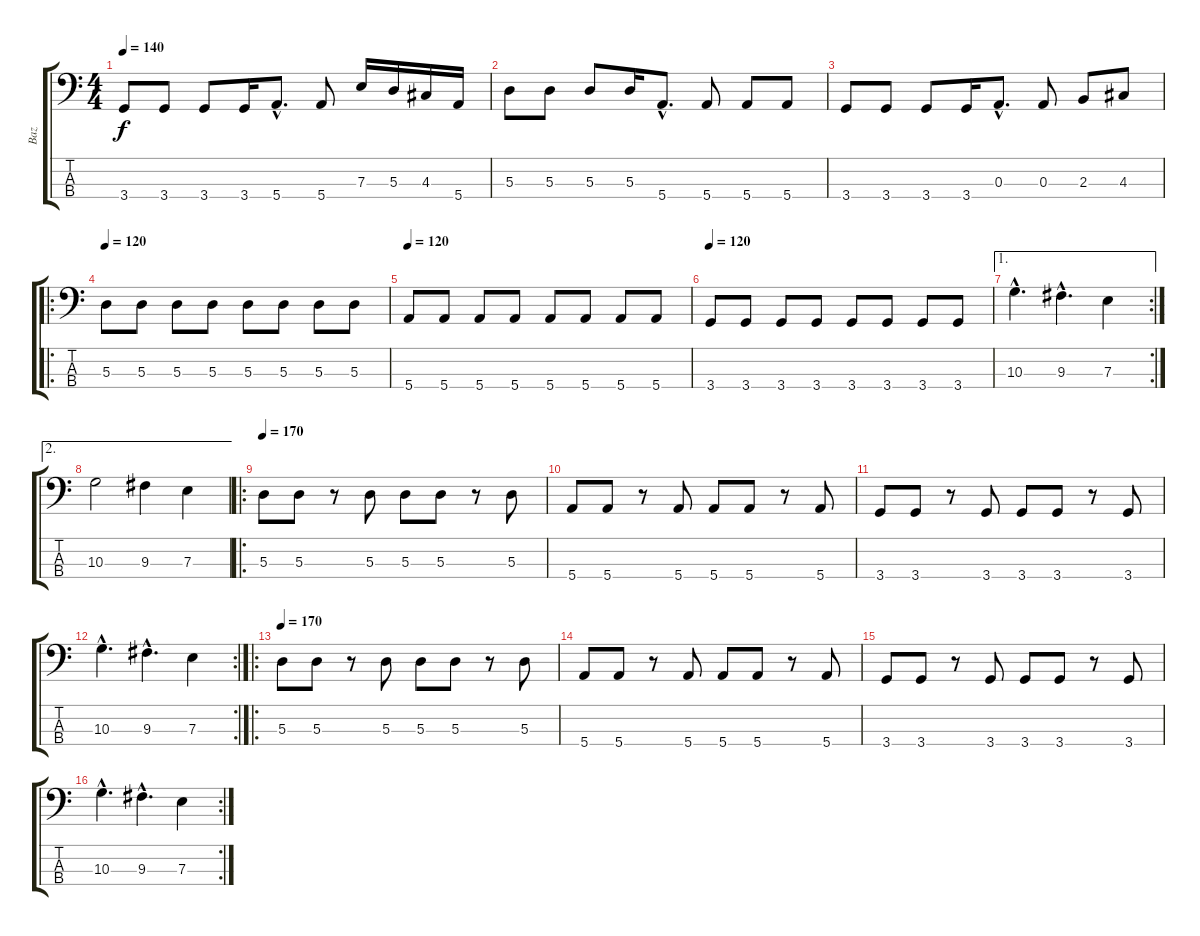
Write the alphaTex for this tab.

\track ("Baz" "Baz") {instrument electricbasspick}
\staff {score tabs}
\tuning (G2 D2 A1 E1) {hide}
\ts (4 4)
\tempo 140
\clef f4
\ks c
3.4.8{dy f} 3.4.8 3.4.8 3.4.16 5.4{hac}.8{d} 5.4.8 7.3.16 5.3.16 4.3.16 5.4.16 |
5.3.8 5.3.8 5.3.8 5.3.16 5.4{hac}.8{d} 5.4.8 5.4.8 5.4.8 |
3.4.8 3.4.8 3.4.8 3.4.16 0.3{hac}.8{d} 0.3.8 2.3.8 4.3.8 |
\ro
\tempo 120
5.3.8 5.3.8 5.3.8 5.3.8 5.3.8 5.3.8 5.3.8 5.3.8 |
\tempo 120
5.4.8 5.4.8 5.4.8 5.4.8 5.4.8 5.4.8 5.4.8 5.4.8 |
\tempo 120
3.4.8 3.4.8 3.4.8 3.4.8 3.4.8 3.4.8 3.4.8 3.4.8 |
\ae 1
\rc 2
10.3{hac}.4{d} 9.3{hac}.4{d} 7.3.4 |
\ae 2
10.3.2 9.3.4 7.3.4 |
\ro
\tempo 170
5.3.8 5.3.8 r.8 5.3.8 5.3.8 5.3.8 r.8 5.3.8 |
5.4.8 5.4.8 r.8 5.4.8 5.4.8 5.4.8 r.8 5.4.8 |
3.4.8 3.4.8 r.8 3.4.8 3.4.8 3.4.8 r.8 3.4.8 |
\rc 2
10.3{hac}.4{d} 9.3{hac}.4{d} 7.3.4 |
\ro
\tempo 170
5.3.8 5.3.8 r.8 5.3.8 5.3.8 5.3.8 r.8 5.3.8 |
5.4.8 5.4.8 r.8 5.4.8 5.4.8 5.4.8 r.8 5.4.8 |
3.4.8 3.4.8 r.8 3.4.8 3.4.8 3.4.8 r.8 3.4.8 |
\rc 2
10.3{hac}.4{d} 9.3{hac}.4{d} 7.3.4
